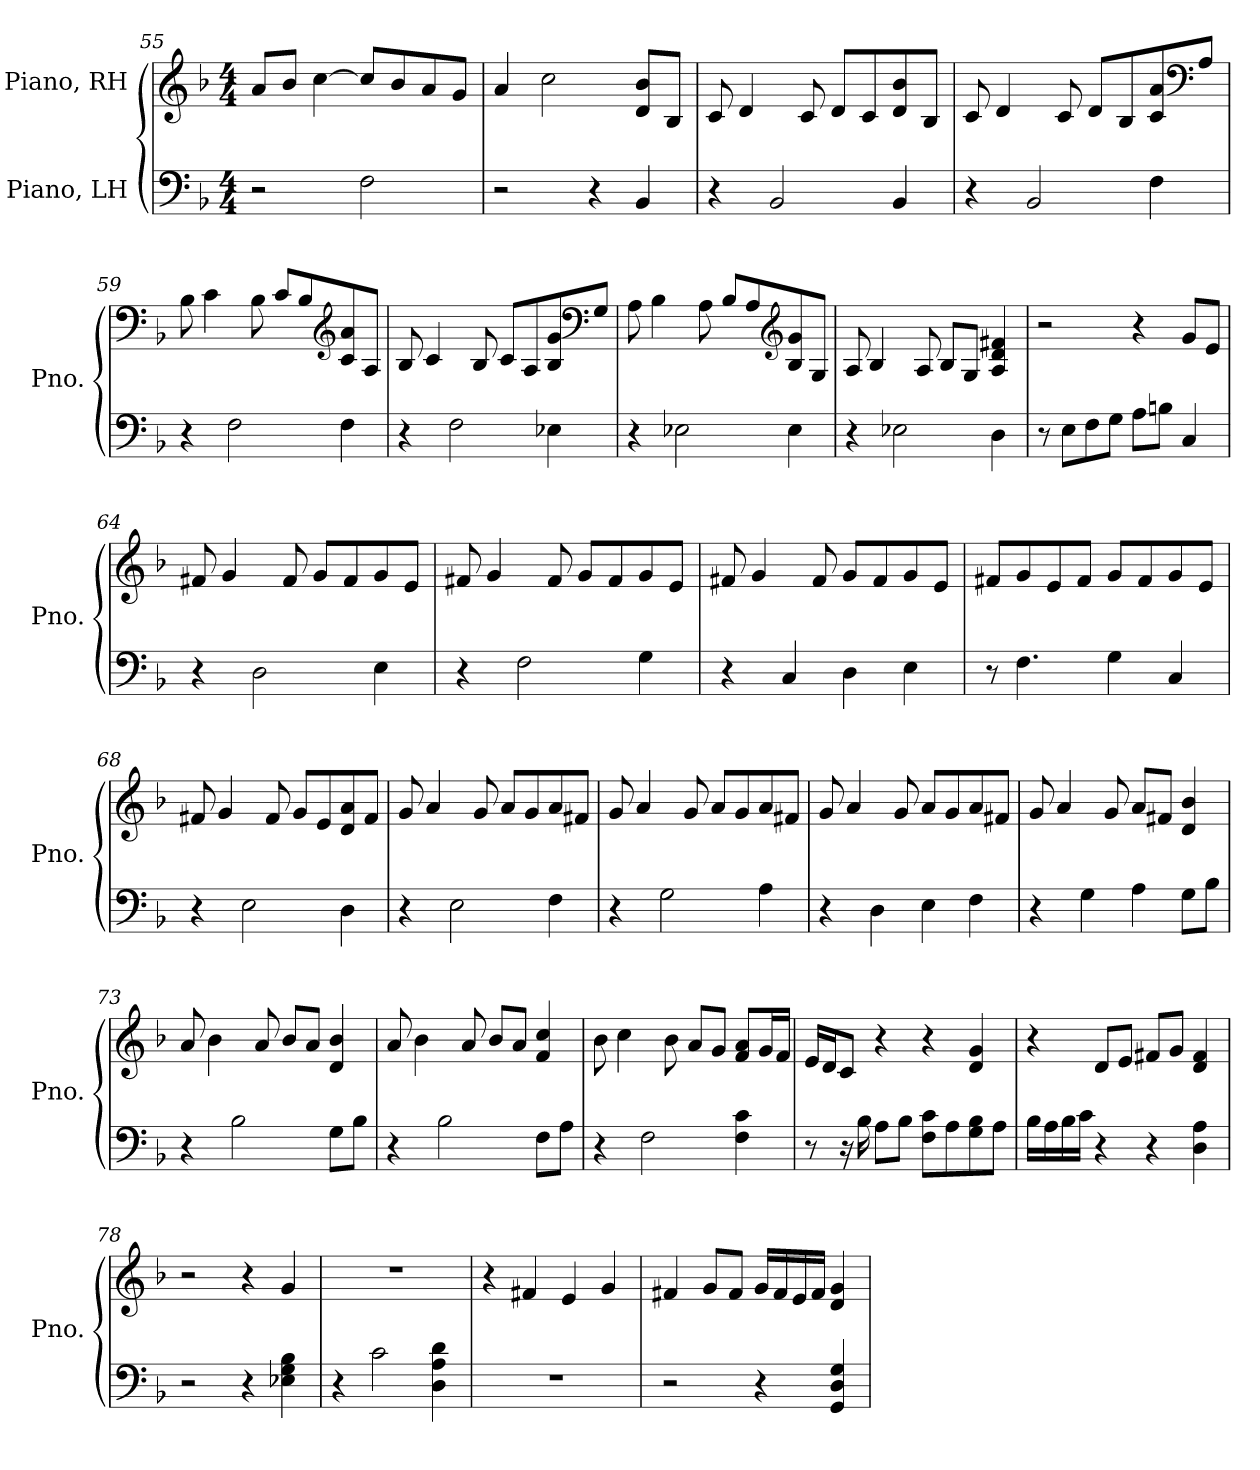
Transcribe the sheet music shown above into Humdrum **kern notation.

**kern	**kern
*part2	*part1
*staff2	*staff1
*I"Piano, LH	*I"Piano, RH
*I'Pno.	*I'Pno.
*clefF4	*clefG2
*k[b-]	*k[b-]
*M4/4	*M4/4
=55	=55
2r	8a/L
.	8b-/J
.	[4cc\
2F\	8cc/L]
.	8b-/
.	8a/
.	8g/J
=56	=56
2r	4a/
.	2cc\
4r	.
4BB-/	8d/ 8b-/L
.	8B-/J
!!LO:LB:g=z
=57	=57
4r	8c/
.	4d/
2BB-/	.
.	8c/
.	8d/L
.	8c/
4BB-/	8d/ 8b-/
.	8B-/J
=58	=58
4r	8c/
.	4d/
2BB-/	.
.	8c/
.	8d/L
.	8B-/
4F\	8c/ 8a/
*	*clefF4
.	8A/J
=59	=59
4r	8B-\
.	4c\
2F\	.
.	8B-\
.	8c/L
.	8B-/
*	*clefG2
4F\	8c/ 8a/
.	8A/J
=60	=60
4r	8B-/
.	4c/
2F\	.
.	8B-/
.	8c/L
.	8A/
4E-X\	8B-/ 8g/
*	*clefF4
.	8G/J
!!LO:LB:g=z
=61	=61
4r	8A\
.	4B-\
2E-X\	.
.	8A\
.	8B-/L
.	8A/
*	*clefG2
4E-\	8B-/ 8g/
.	8G/J
=62	=62
4r	8A/
.	4B-/
2E-X\	.
.	8A/
.	8B-/L
.	8G/J
4D\	4A/ 4d/ 4f#X/
=63	=63
8r	2r
8E\L	.
8F\	.
8G\J	.
8A\L	4r
8Bn\J	.
4C/	8g/L
.	8e/J
=64	=64
4r	8f#X/
.	4g/
2D\	.
.	8f#/
.	8g/L
.	8f#/
4E\	8g/
.	8e/J
!!LO:LB:g=z
=65	=65
4r	8f#X/
.	4g/
2F\	.
.	8f#/
.	8g/L
.	8f#/
4G\	8g/
.	8e/J
=66	=66
4r	8f#X/
.	4g/
4C/	.
.	8f#/
4D\	8g/L
.	8f#/
4E\	8g/
.	8e/J
=67	=67
8r	8f#X/L
4.F\	8g/
.	8e/
.	8f#/J
4G\	8g/L
.	8f#/
4C/	8g/
.	8e/J
=68	=68
4r	8f#X/
.	4g/
2E\	.
.	8f#/
.	8g/L
.	8e/
4D\	8d/ 8a/
.	8f#/J
!!LO:PB:g=z
=69	=69
4r	8g/
.	4a/
2E\	.
.	8g/
.	8a/L
.	8g/
4F\	8a/
.	8f#X/J
=70	=70
4r	8g/
.	4a/
2G\	.
.	8g/
.	8a/L
.	8g/
4A\	8a/
.	8f#X/J
=71	=71
4r	8g/
.	4a/
4D\	.
.	8g/
4E\	8a/L
.	8g/
4F\	8a/
.	8f#X/J
=72	=72
4r	8g/
.	4a/
4G\	.
.	8g/
4A\	8a/L
.	8f#X/J
8G\L	4d/ 4b-/
8B-\J	.
!!LO:LB:g=z
=73	=73
4r	8a/
.	4b-\
2B-\	.
.	8a/
.	8b-/L
.	8a/J
8G\L	4d/ 4b-/
8B-\J	.
=74	=74
4r	8a/
.	4b-\
2B-\	.
.	8a/
.	8b-/L
.	8a/J
8F\L	4f/ 4cc/
8A\J	.
=75	=75
4r	8b-\
.	4cc\
2F\	.
.	8b-\
.	8a/L
.	8g/J
4F\ 4c\	8f/ 8a/L
.	16g/L
.	16f/JJ
=76	=76
8r	16e/LL
.	16d/J
16r	8c/J
16B-\	.
8A\L	4r
8B-\J	.
8F\ 8c\L	4r
8A\	.
8G\ 8B-\	4d/ 4g/
8A\J	.
!!LO:LB:g=z
=77	=77
16B-\LL	4r
16A\	.
16B-\	.
16c\JJ	.
4r	8d/L
.	8e/J
4r	8f#X/L
.	8g/J
4D\ 4A\	4d/ 4f#/
=78	=78
2r	2r
4r	4r
4E-X\ 4G\ 4B-\	4g/
=79	=79
4r	1r
2c\	.
4D\ 4A\ 4d\	.
=80	=80
1r	4r
.	4f#X/
.	4e/
.	4g/
=81	=81
2r	4f#X/
.	8g/L
.	8f#/J
4r	16g/LL
.	16f#/
.	16e/
.	16f#/JJ
4GG/ 4D/ 4G/	4d/ 4g/
=	=
*-	*-
